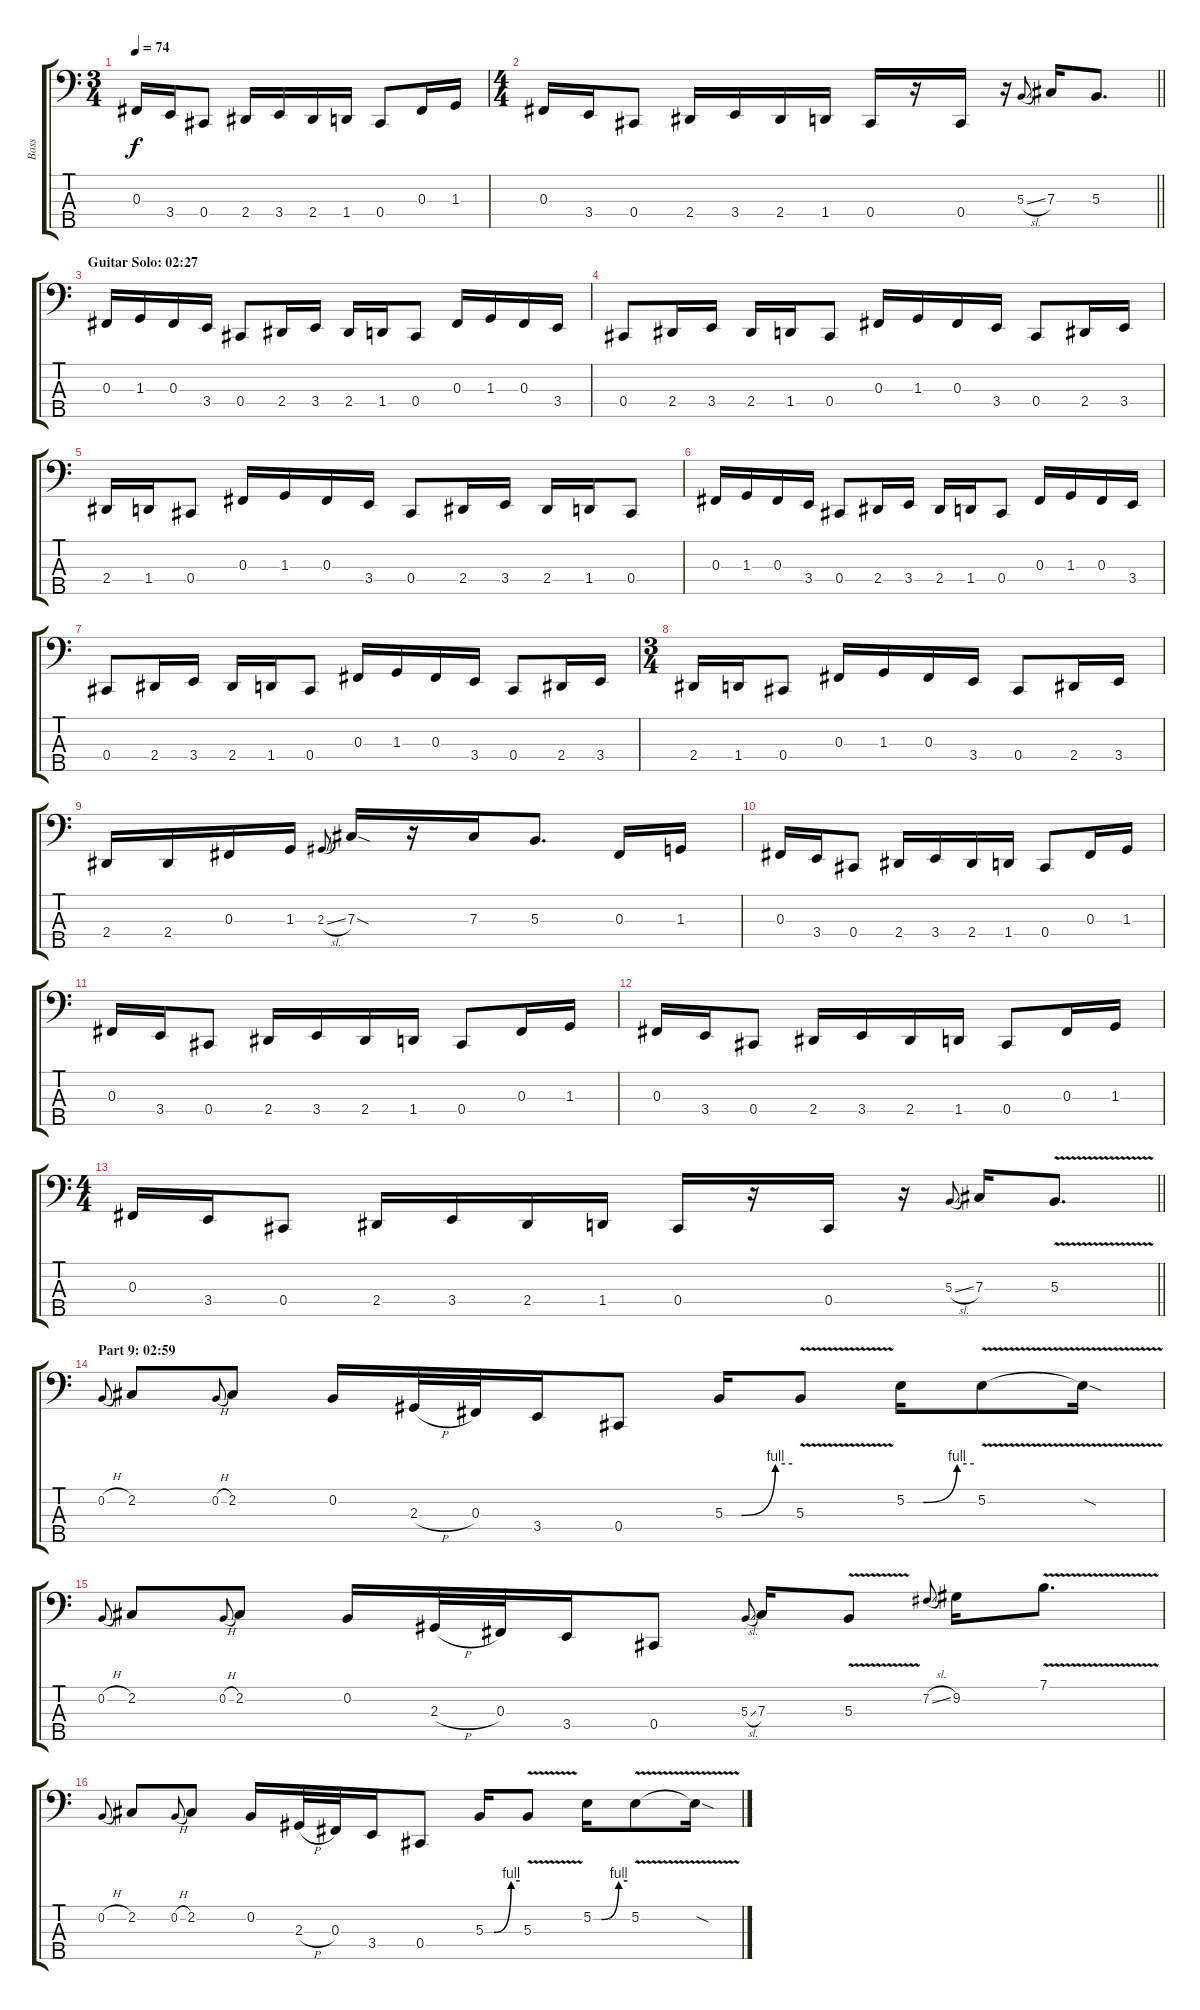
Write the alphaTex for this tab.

\track ("Bass" "Bass") {instrument electricbasspick}
\staff {score tabs}
\tuning (E2 B1 Gb1 Db1 Ab0) {hide}
\ts (3 4)
\tempo 74
\clef f4
\ks c
0.3.16{dy f} 3.4.16 0.4.8 2.4.16 3.4.16 2.4.16 1.4.16 0.4.8 0.3.16 1.3.16 |
\ts (4 4)
\barLineRight lightlight
0.3.16 3.4.16 0.4.8 2.4.16 3.4.16 2.4.16 1.4.16 0.4.16 r.16 0.4.16 r.16 5.3{sl}.8{gr onbeat} 7.3.16 5.3.8{d} |
\section ("" "Guitar Solo: 02:27")
0.3.16 1.3.16 0.3.16 3.4.16 0.4.8 2.4.16 3.4.16 2.4.16 1.4.16 0.4.8 0.3.16 1.3.16 0.3.16 3.4.16 |
0.4.8 2.4.16 3.4.16 2.4.16 1.4.16 0.4.8 0.3.16 1.3.16 0.3.16 3.4.16 0.4.8 2.4.16 3.4.16 |
2.4.16 1.4.16 0.4.8 0.3.16 1.3.16 0.3.16 3.4.16 0.4.8 2.4.16 3.4.16 2.4.16 1.4.16 0.4.8 |
0.3.16 1.3.16 0.3.16 3.4.16 0.4.8 2.4.16 3.4.16 2.4.16 1.4.16 0.4.8 0.3.16 1.3.16 0.3.16 3.4.16 |
0.4.8 2.4.16 3.4.16 2.4.16 1.4.16 0.4.8 0.3.16 1.3.16 0.3.16 3.4.16 0.4.8 2.4.16 3.4.16 |
\ts (3 4)
2.4.16 1.4.16 0.4.8 0.3.16 1.3.16 0.3.16 3.4.16 0.4.8 2.4.16 3.4.16 |
2.4.16 2.4.16 0.3.16 1.3.16 2.3{sl}.8{gr onbeat} 7.3{sod}.16 r.16 7.3.16 5.3.8{d} 0.3.16 1.3.16 |
0.3.16 3.4.16 0.4.8 2.4.16 3.4.16 2.4.16 1.4.16 0.4.8 0.3.16 1.3.16 |
0.3.16 3.4.16 0.4.8 2.4.16 3.4.16 2.4.16 1.4.16 0.4.8 0.3.16 1.3.16 |
0.3.16 3.4.16 0.4.8 2.4.16 3.4.16 2.4.16 1.4.16 0.4.8 0.3.16 1.3.16 |
\ts (4 4)
\barLineRight lightlight
0.3.16 3.4.16 0.4.8 2.4.16 3.4.16 2.4.16 1.4.16 0.4.16 r.16 0.4.16 r.16 5.3{sl}.8{gr onbeat} 7.3.16 5.3{v}.8{d} |
\section ("" "Part 9: 02:59")
0.2{h}.8{gr onbeat} 2.2.8 0.2{h}.8{gr onbeat} 2.2.8 0.2.16 2.3{h}.32 0.3.32 3.4.16 0.4.8 5.3{be (custom 0 0 15 0 45 4 60 4)}.16 5.3{v}.8 5.2{be (custom 0 0 15 0 45 4 60 4)}.16 5.2{v}.8 5.2{sod t}.16 |
0.2{h}.8{gr onbeat} 2.2.8 0.2{h}.8{gr onbeat} 2.2.8 0.2.16 2.3{h}.32 0.3.32 3.4.16 0.4.8 5.3{sl}.8{gr onbeat} 7.3.16 5.3{v}.8 7.2{sl}.8{gr onbeat} 9.2.16 7.1{v}.8{d} |
0.2{h}.8{gr onbeat} 2.2.8 0.2{h}.8{gr onbeat} 2.2.8 0.2.16 2.3{h}.32 0.3.32 3.4.16 0.4.8 5.3{be (custom 0 0 15 0 45 4 60 4)}.16 5.3{v}.8 5.2{be (custom 0 0 15 0 45 4 60 4)}.16 5.2{v}.8 5.2{sod t}.16
